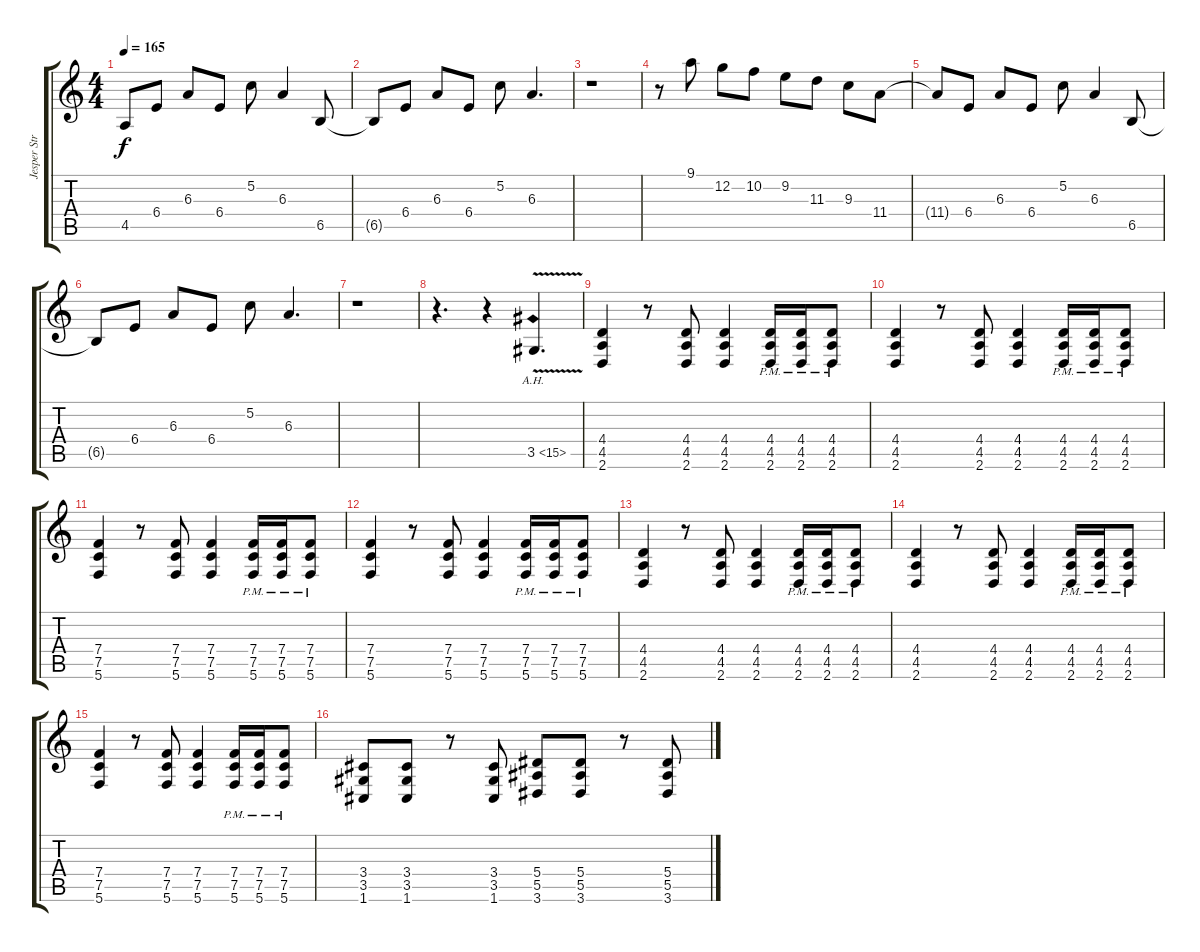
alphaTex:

\track ("Jesper Strömblad" "Jesper Str") {instrument distortionguitar}
\staff {score tabs}
\tuning (C4 G3 Eb3 Bb2 F2 C2) {hide}
\ts (4 4)
\tempo 165
\clef g2
\ks c
4.5{t}.8{dy f} 6.4.8 6.3.8 6.4.8 5.2.8 6.3.4 6.5.8 |
6.5{t}.8 6.4.8 6.3.8 6.4.8 5.2.8 6.3.4{d} |
r.1 |
r.8 9.1.8 12.2.8 10.2.8 9.2.8 11.3.8 9.3.8 11.4.8 |
11.4{t}.8 6.4.8 6.3.8 6.4.8 5.2.8 6.3.4 6.5.8 |
6.5{t}.8 6.4.8 6.3.8 6.4.8 5.2.8 6.3.4{d} |
r.1 |
r.4{d} r.4 3.5{ah 12 v}.4{d} |
(4.4 4.5 2.6).4 r.8 (4.4 4.5 2.6).8 (4.4 4.5 2.6).4 (4.4{pm} 4.5{pm} 2.6{pm}).16 (4.4{pm} 4.5{pm} 2.6{pm}).16 (4.4{pm} 4.5{pm} 2.6{pm}).8 |
(4.4 4.5 2.6).4 r.8 (4.4 4.5 2.6).8 (4.4 4.5 2.6).4 (4.4{pm} 4.5{pm} 2.6{pm}).16 (4.4{pm} 4.5{pm} 2.6{pm}).16 (4.4{pm} 4.5{pm} 2.6{pm}).8 |
(7.4 7.5 5.6).4 r.8 (7.4 7.5 5.6).8 (7.4 7.5 5.6).4 (7.4{pm} 7.5{pm} 5.6{pm}).16 (7.4{pm} 7.5{pm} 5.6{pm}).16 (7.4{pm} 7.5{pm} 5.6{pm}).8 |
(7.4 7.5 5.6).4 r.8 (7.4 7.5 5.6).8 (7.4 7.5 5.6).4 (7.4{pm} 7.5{pm} 5.6{pm}).16 (7.4{pm} 7.5{pm} 5.6{pm}).16 (7.4{pm} 7.5{pm} 5.6{pm}).8 |
(4.4 4.5 2.6).4 r.8 (4.4 4.5 2.6).8 (4.4 4.5 2.6).4 (4.4{pm} 4.5{pm} 2.6{pm}).16 (4.4{pm} 4.5{pm} 2.6{pm}).16 (4.4{pm} 4.5{pm} 2.6{pm}).8 |
(4.4 4.5 2.6).4 r.8 (4.4 4.5 2.6).8 (4.4 4.5 2.6).4 (4.4{pm} 4.5{pm} 2.6{pm}).16 (4.4{pm} 4.5{pm} 2.6{pm}).16 (4.4{pm} 4.5{pm} 2.6{pm}).8 |
(7.4 7.5 5.6).4 r.8 (7.4 7.5 5.6).8 (7.4 7.5 5.6).4 (7.4{pm} 7.5{pm} 5.6{pm}).16 (7.4{pm} 7.5{pm} 5.6{pm}).16 (7.4{pm} 7.5{pm} 5.6{pm}).8 |
(3.4 3.5 1.6).8 (3.4 3.5 1.6).8 r.8 (3.4 3.5 1.6).8 (5.4 5.5 3.6).8 (5.4 5.5 3.6).8 r.8 (5.4 5.5 3.6).8
